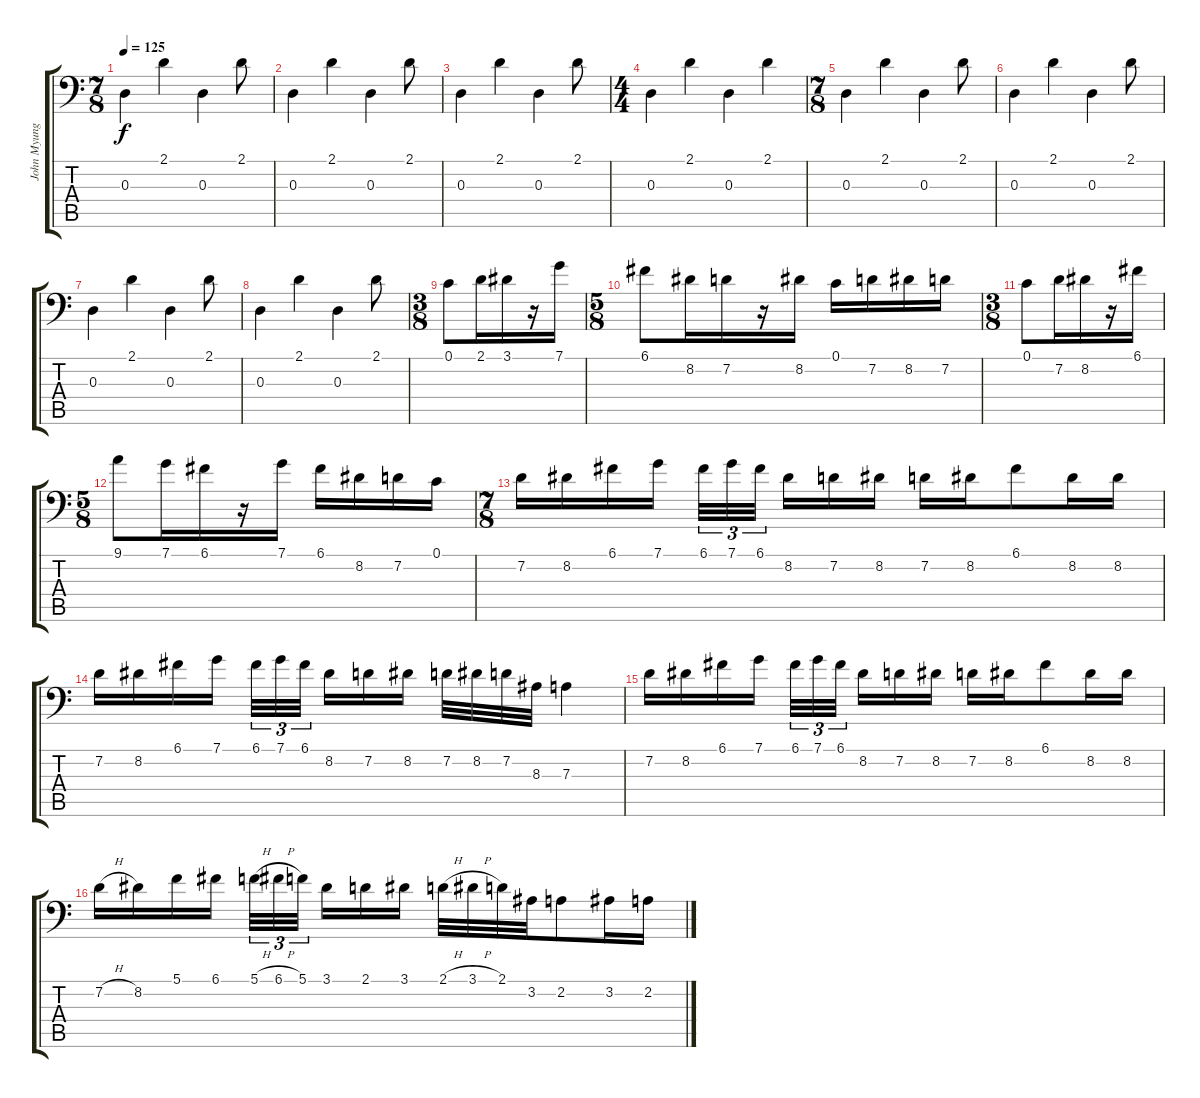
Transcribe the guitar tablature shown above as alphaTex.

\track ("John Myung" "John Myung") {instrument electricbassfinger}
\staff {score tabs}
\tuning (C3 G2 D2 A1 E1 B0) {hide}
\ts (7 8)
\tempo 125
\clef f4
\ks c
0.3.4{dy f} 2.1.4 0.3.4 2.1.8 |
0.3.4 2.1.4 0.3.4 2.1.8 |
0.3.4 2.1.4 0.3.4 2.1.8 |
\ts (4 4)
0.3.4 2.1.4 0.3.4 2.1.4 |
\ts (7 8)
0.3.4 2.1.4 0.3.4 2.1.8 |
0.3.4 2.1.4 0.3.4 2.1.8 |
0.3.4 2.1.4 0.3.4 2.1.8 |
0.3.4 2.1.4 0.3.4 2.1.8 |
\ts (3 8)
0.1.8 2.1.16 3.1.16 r.16 7.1.16 |
\ts (5 8)
6.1.8 8.2.16 7.2.16 r.16 8.2.16 0.1.16 7.2.16 8.2.16 7.2.16 |
\ts (3 8)
0.1.8 7.2.16 8.2.16 r.16 6.1.16 |
\ts (5 8)
9.1.8 7.1.16 6.1.16 r.16 7.1.16 6.1.16 8.2.16 7.2.16 0.1.16 |
\ts (7 8)
7.2.16 8.2.16 6.1.16 7.1.16 6.1.32{tu (3 2)} 7.1.32{tu (3 2)} 6.1.32{tu (3 2) beam splitsecondary} 8.2.16 7.2.16 8.2.16 7.2.16 8.2.16 6.1.8 8.2.16 8.2.16 |
7.2.16 8.2.16 6.1.16 7.1.16 6.1.32{tu (3 2)} 7.1.32{tu (3 2)} 6.1.32{tu (3 2) beam splitsecondary} 8.2.16 7.2.16 8.2.16 7.2.32 8.2.32 7.2.32 8.3.32 7.3.4 |
7.2.16 8.2.16 6.1.16 7.1.16 6.1.32{tu (3 2)} 7.1.32{tu (3 2)} 6.1.32{tu (3 2) beam splitsecondary} 8.2.16 7.2.16 8.2.16 7.2.16 8.2.16 6.1.8 8.2.16 8.2.16 |
7.2{h}.16 8.2.16 5.1.16 6.1.16 5.1{h}.32{tu (3 2)} 6.1{h}.32{tu (3 2)} 5.1.32{tu (3 2) beam splitsecondary} 3.1.16 2.1.16 3.1.16 2.1{h}.32 3.1{h}.32 2.1.32 3.2.32 2.2.8 3.2.16 2.2.16
